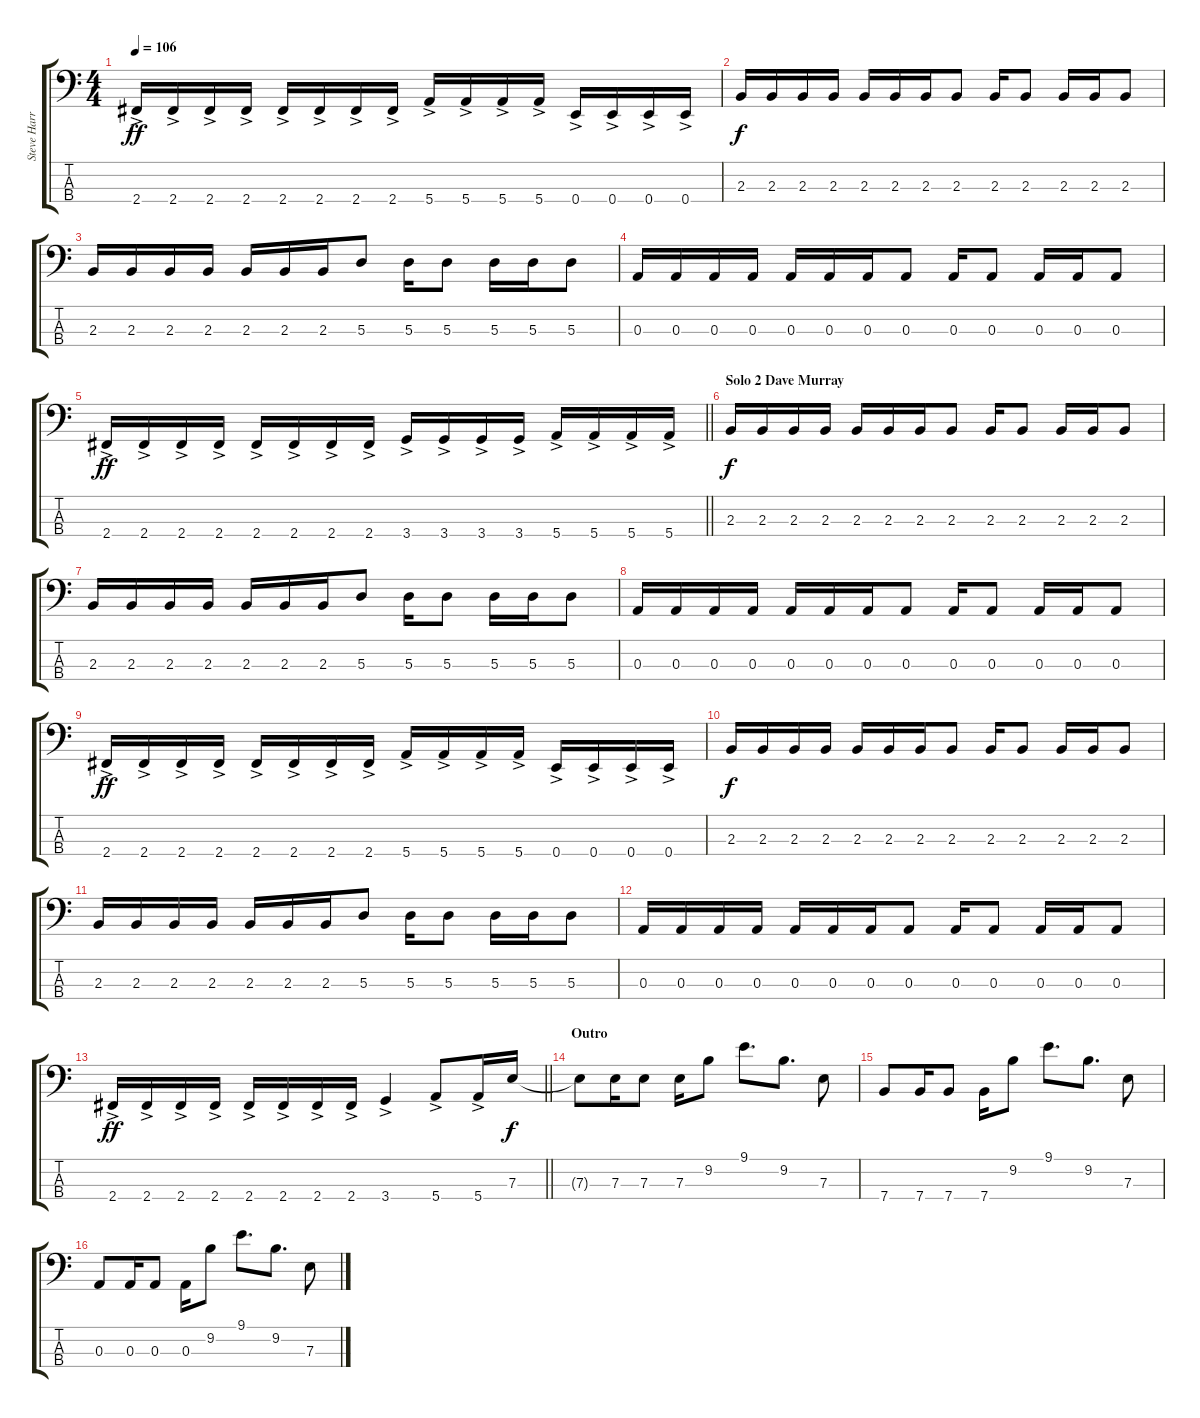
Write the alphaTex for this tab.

\track ("Steve Harris" "Steve Harr") {instrument electricbassfinger}
\staff {score tabs}
\tuning (G2 D2 A1 E1) {hide}
\ts (4 4)
\tempo 106
\clef f4
\ks c
2.4{ac}.16{dy ff} 2.4{ac}.16 2.4{ac}.16 2.4{ac}.16 2.4{ac}.16 2.4{ac}.16 2.4{ac}.16 2.4{ac}.16 5.4{ac}.16 5.4{ac}.16 5.4{ac}.16 5.4{ac}.16 0.4{ac}.16 0.4{ac}.16 0.4{ac}.16 0.4{ac}.16 |
2.3.16{dy f} 2.3.16 2.3.16 2.3.16 2.3.16 2.3.16 2.3.16 2.3.8 2.3.16 2.3.8 2.3.16 2.3.16 2.3.8 |
2.3.16 2.3.16 2.3.16 2.3.16 2.3.16 2.3.16 2.3.16 5.3.8 5.3.16 5.3.8 5.3.16 5.3.16 5.3.8 |
0.3.16 0.3.16 0.3.16 0.3.16 0.3.16 0.3.16 0.3.16 0.3.8 0.3.16 0.3.8 0.3.16 0.3.16 0.3.8 |
\barLineRight lightlight
2.4{ac}.16{dy ff} 2.4{ac}.16 2.4{ac}.16 2.4{ac}.16 2.4{ac}.16 2.4{ac}.16 2.4{ac}.16 2.4{ac}.16 3.4{ac}.16 3.4{ac}.16 3.4{ac}.16 3.4{ac}.16 5.4{ac}.16 5.4{ac}.16 5.4{ac}.16 5.4{ac}.16 |
\section ("" "Solo 2 Dave Murray")
2.3.16{dy f} 2.3.16 2.3.16 2.3.16 2.3.16 2.3.16 2.3.16 2.3.8 2.3.16 2.3.8 2.3.16 2.3.16 2.3.8 |
2.3.16 2.3.16 2.3.16 2.3.16 2.3.16 2.3.16 2.3.16 5.3.8 5.3.16 5.3.8 5.3.16 5.3.16 5.3.8 |
0.3.16 0.3.16 0.3.16 0.3.16 0.3.16 0.3.16 0.3.16 0.3.8 0.3.16 0.3.8 0.3.16 0.3.16 0.3.8 |
2.4{ac}.16{dy ff} 2.4{ac}.16 2.4{ac}.16 2.4{ac}.16 2.4{ac}.16 2.4{ac}.16 2.4{ac}.16 2.4{ac}.16 5.4{ac}.16 5.4{ac}.16 5.4{ac}.16 5.4{ac}.16 0.4{ac}.16 0.4{ac}.16 0.4{ac}.16 0.4{ac}.16 |
2.3.16{dy f} 2.3.16 2.3.16 2.3.16 2.3.16 2.3.16 2.3.16 2.3.8 2.3.16 2.3.8 2.3.16 2.3.16 2.3.8 |
2.3.16 2.3.16 2.3.16 2.3.16 2.3.16 2.3.16 2.3.16 5.3.8 5.3.16 5.3.8 5.3.16 5.3.16 5.3.8 |
0.3.16 0.3.16 0.3.16 0.3.16 0.3.16 0.3.16 0.3.16 0.3.8 0.3.16 0.3.8 0.3.16 0.3.16 0.3.8 |
\barLineRight lightlight
2.4{ac}.16{dy ff} 2.4{ac}.16 2.4{ac}.16 2.4{ac}.16 2.4{ac}.16 2.4{ac}.16 2.4{ac}.16 2.4{ac}.16 3.4{ac}.4 5.4{ac}.8 5.4{ac}.16 7.3.16{dy f} |
\section ("" "Outro")
7.3{t}.8 7.3.16 7.3.8 7.3.16 9.2.8 9.1.8{d} 9.2.8{d} 7.3.8 |
7.4.8 7.4.16 7.4.8 7.4.16 9.2.8 9.1.8{d} 9.2.8{d} 7.3.8 |
0.3.8 0.3.16 0.3.8 0.3.16 9.2.8 9.1.8{d} 9.2.8{d} 7.3.8
